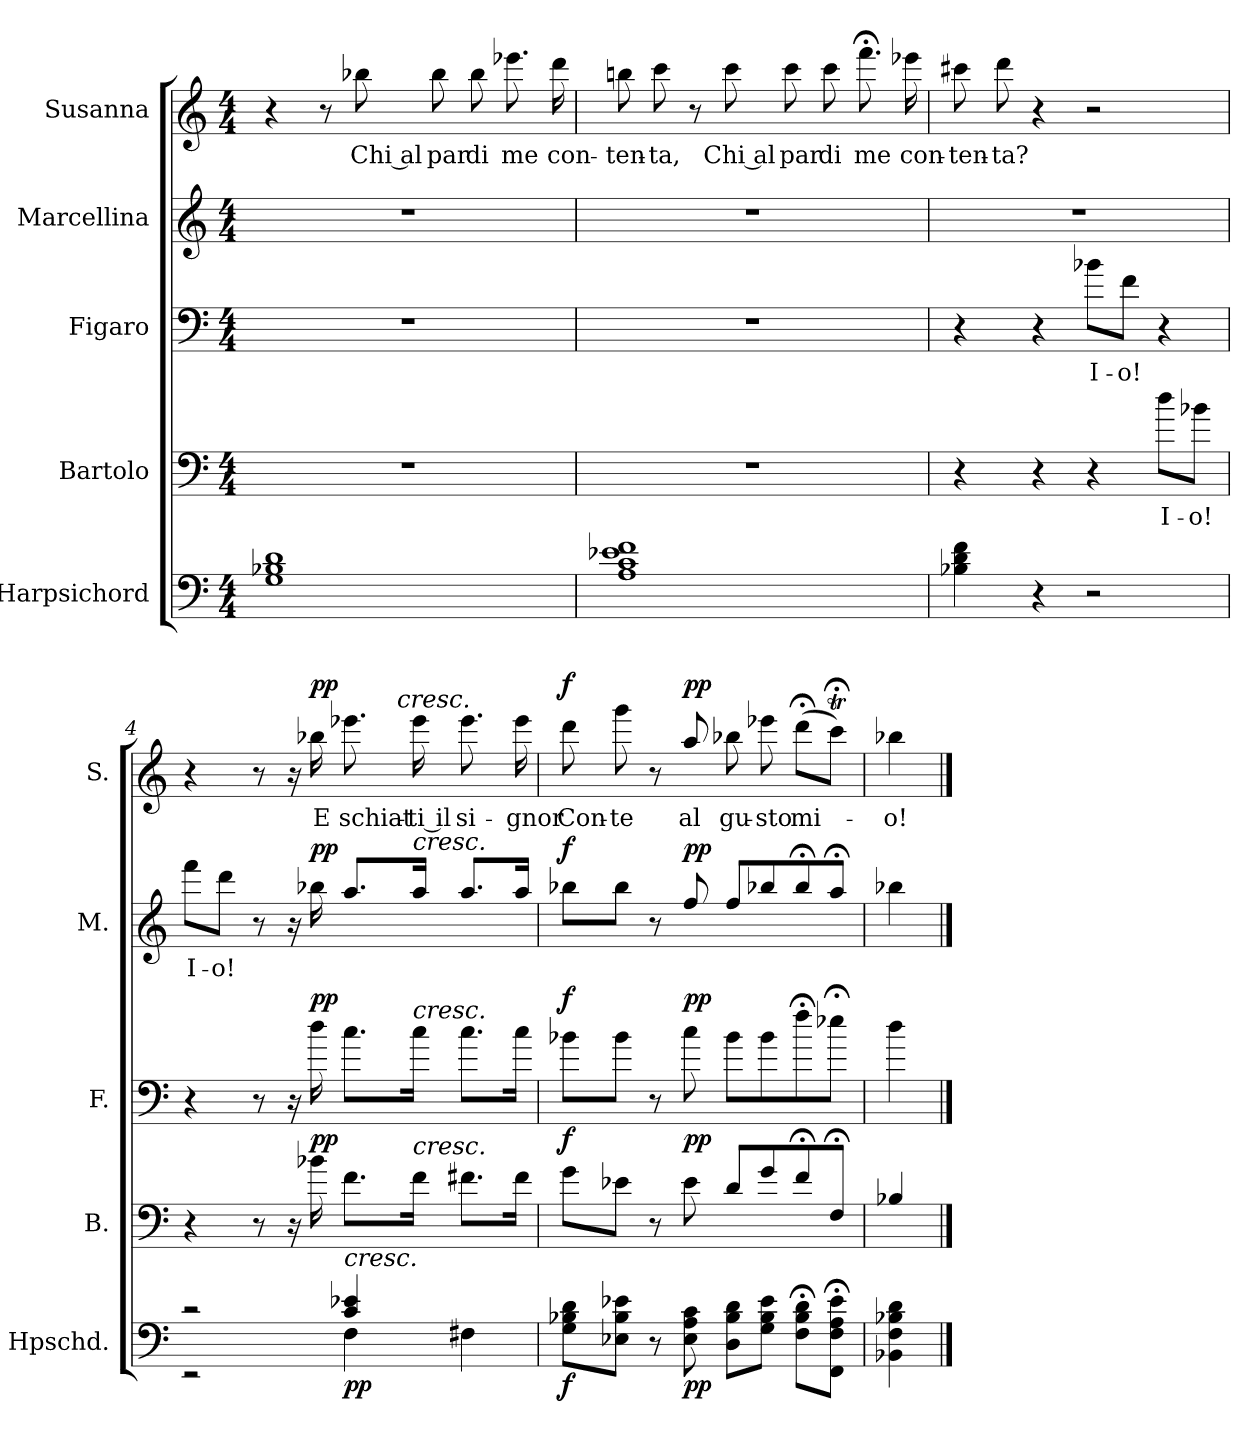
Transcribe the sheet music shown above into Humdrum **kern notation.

**kern	**dynam	**kern	**text	**dynam	**kern	**text	**dynam	**kern	**text	**dynam	**kern	**text	**dynam
*part5	*part5	*part4	*part4	*part4	*part3	*part3	*part3	*part2	*part2	*part2	*part1	*part1	*part1
*staff5	*staff5	*staff4	*staff4	*staff4	*staff3	*staff3	*staff3	*staff2	*staff2	*staff2	*staff1	*staff1	*staff1
*I"Harpsichord	*	*I"Bartolo	*	*	*I"Figaro	*	*	*I"Marcellina	*	*	*I"Susanna	*	*
*I'Hpschd.	*	*I'B.	*	*	*I'F.	*	*	*I'M.	*	*	*I'S.	*	*
*clefF4	*	*clefF4	*	*	*clefF4	*	*	*clefG2	*	*	*clefG2	*	*
*	*	*ITrd7c12	*	*	*ITrd7c12	*	*	*ITrd7c12	*	*	*ITrd7c12	*	*
*k[]	*	*k[]	*	*	*k[]	*	*	*k[]	*	*	*k[]	*	*
*C:	*	*C:	*	*	*C:	*	*	*C:	*	*	*C:	*	*
*M4/4	*	*M4/4	*	*	*M4/4	*	*	*M4/4	*	*	*M4/4	*	*
*MM48	*	*MM48	*	*	*MM48	*	*	*MM48	*	*	*MM48	*	*
=1	=1	=1	=1	=1	=1	=1	=1	=1	=1	=1	=1	=1	=1
1G 1B-X 1d	.	1r	.	.	1r	.	.	1r	.	.	4r	.	.
.	.	.	.	.	.	.	.	.	.	.	8r	.	.
!	!	!	!	!	!	!	!	!	!	!	!	!LO:LY:b	!
.	.	.	.	.	.	.	.	.	.	.	8b-X\	Chi al	.
!	!	!	!	!	!	!	!	!	!	!	!	!LO:LY:b	!
.	.	.	.	.	.	.	.	.	.	.	8b-\	par	.
!	!	!	!	!	!	!	!	!	!	!	!	!LO:LY:b	!
.	.	.	.	.	.	.	.	.	.	.	8b-\	di	.
!	!	!	!	!	!	!	!	!	!	!	!	!LO:LY:b	!
.	.	.	.	.	.	.	.	.	.	.	8.ee-X\	me	.
!	!	!	!	!	!	!	!	!	!	!	!	!LO:LY:b	!
.	.	.	.	.	.	.	.	.	.	.	16dd\	con-	.
=2	=2	=2	=2	=2	=2	=2	=2	=2	=2	=2	=2	=2	=2
!	!	!	!	!	!	!	!	!	!	!	!	!LO:LY:b	!
1A 1c 1e-X 1f	.	1r	.	.	1r	.	.	1r	.	.	8bn\	-ten-	.
!	!	!	!	!	!	!	!	!	!	!	!	!LO:LY:b	!
.	.	.	.	.	.	.	.	.	.	.	8cc\	-ta,	.
.	.	.	.	.	.	.	.	.	.	.	8r	.	.
!	!	!	!	!	!	!	!	!	!	!	!	!LO:LY:b	!
.	.	.	.	.	.	.	.	.	.	.	8cc\	Chi al	.
!	!	!	!	!	!	!	!	!	!	!	!	!LO:LY:b	!
.	.	.	.	.	.	.	.	.	.	.	8cc\	par	.
!	!	!	!	!	!	!	!	!	!	!	!	!LO:LY:b	!
.	.	.	.	.	.	.	.	.	.	.	8cc\	di	.
!	!	!	!	!	!	!	!	!	!	!	!	!LO:LY:b	!
.	.	.	.	.	.	.	.	.	.	.	8.ff;<\	me	.
!	!	!	!	!	!	!	!	!	!	!	!	!LO:LY:b	!
.	.	.	.	.	.	.	.	.	.	.	16ee-X\	con-	.
=3	=3	=3	=3	=3	=3	=3	=3	=3	=3	=3	=3	=3	=3
!	!	!	!	!	!	!	!	!	!	!	!	!LO:LY:b	!
4B-X\ 4d\ 4f\	.	4r	.	.	4r	.	.	1r	.	.	8cc#X\	-ten-	.
!	!	!	!	!	!	!	!	!	!	!	!	!LO:LY:b	!
.	.	.	.	.	.	.	.	.	.	.	8dd\	-ta?	.
4r	.	4r	.	.	4r	.	.	.	.	.	4r	.	.
!	!	!	!	!	!	!LO:LY:b	!	!	!	!	!	!	!
2r	.	4r	.	.	8B-X\L	I-	.	.	.	.	2r	.	.
!	!	!	!	!	!	!LO:LY:b	!	!	!	!	!	!	!
.	.	.	.	.	8F\J	-o!	.	.	.	.	.	.	.
!	!	!	!LO:LY:b	!	!	!	!	!	!	!	!	!	!
.	.	8d\L	I-	.	4r	.	.	.	.	.	.	.	.
!	!	!	!LO:LY:b	!	!	!	!	!	!	!	!	!	!
.	.	8B-X\J	-o!	.	.	.	.	.	.	.	.	.	.
!!LO:LB:g=z
=4	=4	=4	=4	=4	=4	=4	=4	=4	=4	=4	=4	=4	=4
*^	*	*	*	*	*	*	*	*	*	*	*	*	*
!	!	!	!	!	!	!	!	!	!	!	!	!LO:TX:a:i:t=accel.	!	!
!	!	!	!	!	!	!	!	!	!	!LO:LY:b	!	!	!	!
*	*	*	*	*	*	*	*	*	*	*	*	*^	*	*
2rc	2rEE	.	4r	.	.	4r	.	.	8ff\L	I-	.	4r	2ryy	.	.
!	!	!	!	!	!	!	!	!	!	!LO:LY:b	!	!	!	!	!
.	.	.	.	.	.	.	.	.	8dd\J	-o!	.	.	.	.	.
.	.	.	8r	.	.	8r	.	.	8r	.	.	8r	.	.	.
.	.	.	16r	.	.	16r	.	.	16r	.	.	16r	.	.	.
!	!	!	!	!	!LO:DY:a	!	!	!LO:DY:a	!	!	!LO:DY:a	!	!	!LO:LY:b	!LO:DY:a
.	.	.	16B-X\	.	pp	16d\	.	pp	16b-X\	.	pp	16b-X\	.	E	pp
!LO:TX:a:i:t=cresc.	!	!	!	!	!	!	!	!	!	!	!	!	!	!	!
!	!	!LO:DY:b	!	!	!	!	!	!	!	!	!	!	!	!LO:LY:b	!
4c/ 4e-X/	4F\	pp	8.F\L	.	.	8.c\L	.	.	8.a/L	.	.	8.ee-X\	8ryy	schiat-	.
.	.	.	.	.	.	.	.	.	.	.	.	.	32ryy	.	.
!	!	!	!	!	!	!	!	!	!	!	!	!	!LO:TX:a:i:t=cresc.	!	!
.	.	.	.	.	.	.	.	.	.	.	.	.	4ryy	.	.
!	!	!	!	!	!	!	!	!	!LO:TX:a:i:t=cresc.	!	!	!	!	!	!
!	!	!	!	!	!	!LO:TX:a:i:t=cresc.	!	!	!	!	!	!	!	!	!
!	!	!	!LO:TX:a:i:t=cresc.	!	!	!	!	!	!	!	!	!	!	!	!
!	!	!	!	!	!	!	!	!	!	!	!	!	!	!LO:LY:b	!
.	.	.	16F\Jk	.	.	16c\Jk	.	.	16a/Jk	.	.	16ee-\	.	-ti il	.
!	!	!	!	!	!	!	!	!	!	!	!	!	!	!LO:LY:b	!
4ryy	4F#X\	.	8.F#X\L	.	.	8.c\L	.	.	8.a/L	.	.	8.ee-\	.	si-	.
.	.	.	.	.	.	.	.	.	.	.	.	.	16.ryy	.	.
!	!	!	!	!	!	!	!	!	!	!	!	!	!	!LO:LY:b	!
.	.	.	16F#\Jk	.	.	16c\Jk	.	.	16a/Jk	.	.	16ee-\	.	-gnor	.
*v	*v	*	*	*	*	*	*	*	*	*	*	*	*	*	*
=5	=5	=5	=5	=5	=5	=5	=5	=5	=5	=5	=5	=5	=5	=5
!	!LO:DY:b	!	!	!LO:DY:a	!	!	!LO:DY:a	!	!	!LO:DY:a	!	!	!LO:LY:b	!LO:DY:a
*	*	*	*	*	*	*	*	*	*	*	*v	*v	*	*
8G\ 8B-X\ 8d\L	f	8G\L	.	f	8B-X\L	.	f	8b-X\L	.	f	8dd\	Con-	f
!	!	!	!	!	!	!	!	!	!	!	!	!LO:LY:b	!
8E-X\ 8B-\ 8e-X\J	.	8E-X\J	.	.	8B-\J	.	.	8b-\J	.	.	8gg\	-te	.
8r	.	8r	.	.	8r	.	.	8r	.	.	8r	.	.
!	!LO:DY:b	!	!	!LO:DY:a	!	!	!LO:DY:a	!	!	!LO:DY:a	!	!LO:LY:b	!LO:DY:a
8E-\ 8A\ 8c\	pp	8E-\	.	pp	8c\	.	pp	8f/	.	pp	8a/	al	pp
!	!	!	!	!	!	!	!	!	!	!	!	!LO:LY:b	!
8D\ 8B-\ 8d\L	.	8D/L	.	.	8B-\L	.	.	8f/L	.	.	8b-X\	gu-	.
!	!	!	!	!	!	!	!	!	!	!	!	!LO:LY:b	!
8G\ 8B-\ 8e-\J	.	8G/	.	.	8B-\	.	.	8b-X/	.	.	8ee-X\	-sto	.
!	!	!	!	!	!	!	!	!	!	!	!	!LO:LY:b	!
8F\;< 8B-\;< 8d\;<L	.	8F;/	.	.	8f;<\	.	.	8b-;/	.	.	(>8dd;<\L	mi-	.
8FF\;< 8F\;< 8A\;< 8e-\;<J	.	8FF;/J	.	.	8e-X;<\J	.	.	8a;/J	.	.	8cc;<T\J)	.	.
=6	=6	=6	=6	=6	=6	=6	=6	=6	=6	=6	=6	=6	=6
!	!	!	!	!	!	!	!	!	!	!	!	!LO:LY:b	!
4BB-X\ 4F\ 4B-X\ 4d\	.	4BB-X/	.	.	4d\	.	.	4b-X\	.	.	4b-X\	-o!	.
==	==	==	==	==	==	==	==	==	==	==	==	==	==
*-	*-	*-	*-	*-	*-	*-	*-	*-	*-	*-	*-	*-	*-
